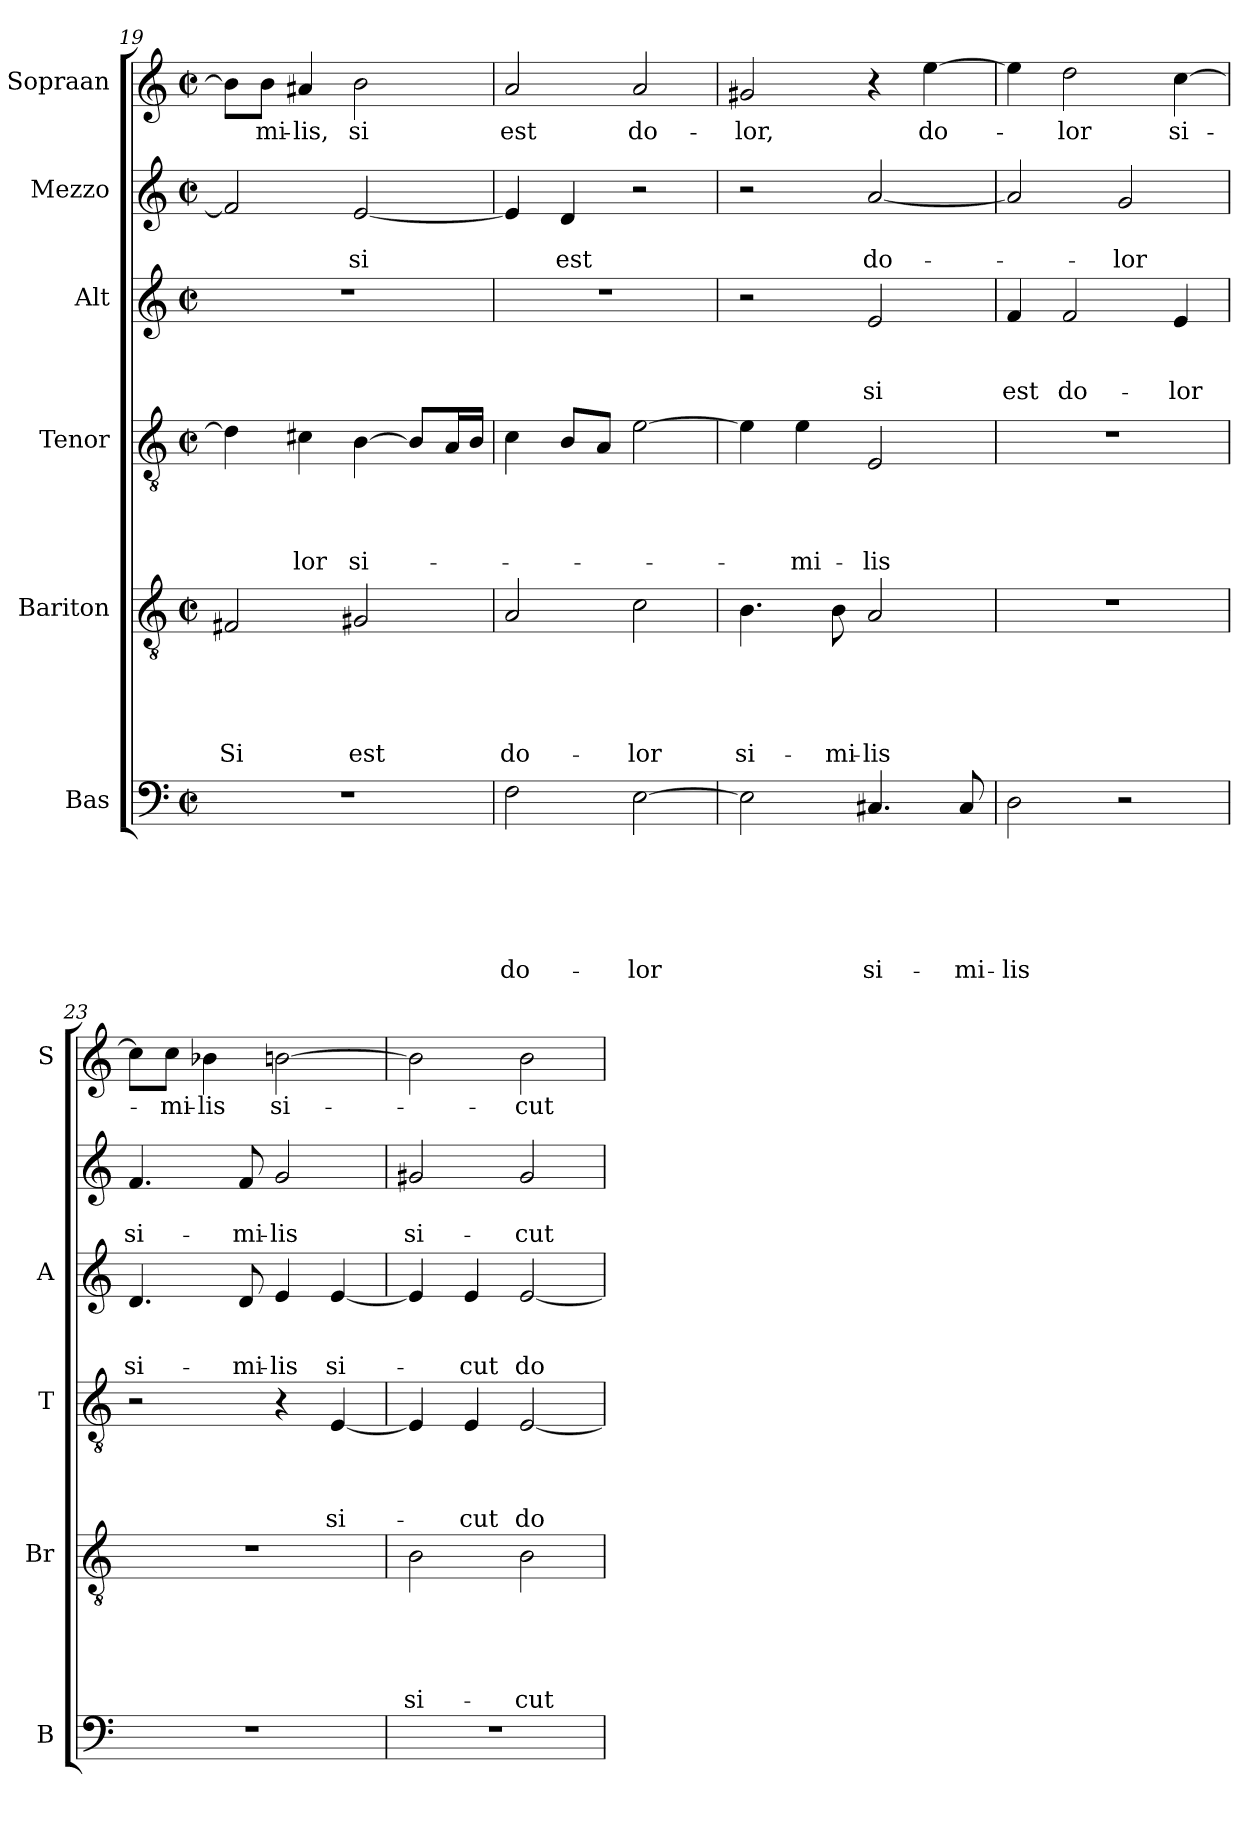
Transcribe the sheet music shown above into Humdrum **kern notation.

**kern	**text	**text	**text	**text	**text	**text	**kern	**text	**text	**text	**text	**text	**kern	**text	**text	**text	**text	**kern	**text	**text	**text	**kern	**text	**text	**kern	**text
*part6	*part6	*part6	*part6	*part6	*part6	*part6	*part5	*part5	*part5	*part5	*part5	*part5	*part4	*part4	*part4	*part4	*part4	*part3	*part3	*part3	*part3	*part2	*part2	*part2	*part1	*part1
*staff6	*staff6	*staff6	*staff6	*staff6	*staff6	*staff6	*staff5	*staff5	*staff5	*staff5	*staff5	*staff5	*staff4	*staff4	*staff4	*staff4	*staff4	*staff3	*staff3	*staff3	*staff3	*staff2	*staff2	*staff2	*staff1	*staff1
*I"Bas	*	*	*	*	*	*	*I"Bariton	*	*	*	*	*	*I"Tenor	*	*	*	*	*I"Alt	*	*	*	*I"Mezzo	*	*	*I"Sopraan	*
*I'B	*	*	*	*	*	*	*I'Br	*	*	*	*	*	*I'T	*	*	*	*	*I'A	*	*	*	*	*	*	*I'S	*
*clefF4	*	*	*	*	*	*	*clefGv2	*	*	*	*	*	*clefGv2	*	*	*	*	*clefG2	*	*	*	*clefG2	*	*	*clefG2	*
*k[]	*	*	*	*	*	*	*k[]	*	*	*	*	*	*k[]	*	*	*	*	*k[]	*	*	*	*k[]	*	*	*k[]	*
*C:	*	*	*	*	*	*	*C:	*	*	*	*	*	*C:	*	*	*	*	*C:	*	*	*	*C:	*	*	*C:	*
*M2/2	*	*	*	*	*	*	*M2/2	*	*	*	*	*	*M2/2	*	*	*	*	*M2/2	*	*	*	*M2/2	*	*	*M2/2	*
*met(c|)	*	*	*	*	*	*	*met(c|)	*	*	*	*	*	*met(c|)	*	*	*	*	*met(c|)	*	*	*	*met(c|)	*	*	*met(c|)	*
=19	=19	=19	=19	=19	=19	=19	=19	=19	=19	=19	=19	=19	=19	=19	=19	=19	=19	=19	=19	=19	=19	=19	=19	=19	=19	=19
!	!	!	!	!	!	!	!	!	!	!	!	!LO:LY:b	!	!	!	!	!	!	!	!	!	!	!	!	!	!
1r	.	.	.	.	.	.	2F#X/	.	.	.	.	Si	4d\]	.	.	.	.	1r	.	.	.	2f#/]	.	.	8b\L]	.
!	!	!	!	!	!	!	!	!	!	!	!	!	!	!	!	!	!	!	!	!	!	!	!	!	!	!LO:LY:b
.	.	.	.	.	.	.	.	.	.	.	.	.	.	.	.	.	.	.	.	.	.	.	.	.	8b\J	-mi-
!	!	!	!	!	!	!	!	!	!	!	!	!	!	!	!	!	!LO:LY:b	!	!	!	!	!	!	!	!	!LO:LY:b
.	.	.	.	.	.	.	.	.	.	.	.	.	4c#X\	.	.	.	-lor	.	.	.	.	.	.	.	4a#X/	-lis,
!	!	!	!	!	!	!	!	!	!	!	!	!LO:LY:b	!	!	!	!	!LO:LY:b	!	!	!	!	!	!	!LO:LY:b	!	!LO:LY:b
.	.	.	.	.	.	.	2G#X/	.	.	.	.	est	[4B\	.	.	.	si-	.	.	.	.	[2e/	.	si	2b\	si
.	.	.	.	.	.	.	.	.	.	.	.	.	8B/L]	.	.	.	.	.	.	.	.	.	.	.	.	.
.	.	.	.	.	.	.	.	.	.	.	.	.	16A/L	.	.	.	.	.	.	.	.	.	.	.	.	.
.	.	.	.	.	.	.	.	.	.	.	.	.	16B/JJ	.	.	.	.	.	.	.	.	.	.	.	.	.
=20	=20	=20	=20	=20	=20	=20	=20	=20	=20	=20	=20	=20	=20	=20	=20	=20	=20	=20	=20	=20	=20	=20	=20	=20	=20	=20
!	!	!	!	!	!	!LO:LY:b	!	!	!	!	!	!LO:LY:b	!	!	!	!	!	!	!	!	!	!	!	!	!	!LO:LY:b
2F\	.	.	.	.	.	do-	2A/	.	.	.	.	do-	4c\	.	.	.	.	1r	.	.	.	4e/]	.	.	2a/	est
!	!	!	!	!	!	!	!	!	!	!	!	!	!	!	!	!	!	!	!	!	!	!	!	!LO:LY:b	!	!
.	.	.	.	.	.	.	.	.	.	.	.	.	8B/L	.	.	.	.	.	.	.	.	4d/	.	est	.	.
.	.	.	.	.	.	.	.	.	.	.	.	.	8A/J	.	.	.	.	.	.	.	.	.	.	.	.	.
!	!	!	!	!	!	!LO:LY:b	!	!	!	!	!	!LO:LY:b	!	!	!	!	!	!	!	!	!	!	!	!	!	!LO:LY:b
[2E\	.	.	.	.	.	-lor	2c\	.	.	.	.	-lor	[2e\	.	.	.	.	.	.	.	.	2r	.	.	2a/	do-
!!LO:LB:g=z
=21	=21	=21	=21	=21	=21	=21	=21	=21	=21	=21	=21	=21	=21	=21	=21	=21	=21	=21	=21	=21	=21	=21	=21	=21	=21	=21
!	!	!	!	!	!	!	!	!	!	!	!	!LO:LY:b	!	!	!	!	!	!	!	!	!	!	!	!	!	!LO:LY:b
2E\]	.	.	.	.	.	.	4.B\	.	.	.	.	si-	4e\]	.	.	.	.	2r	.	.	.	2r	.	.	2g#X/	-lor,
!	!	!	!	!	!	!	!	!	!	!	!	!	!	!	!	!	!LO:LY:b	!	!	!	!	!	!	!	!	!
.	.	.	.	.	.	.	.	.	.	.	.	.	4e\	.	.	.	-mi-	.	.	.	.	.	.	.	.	.
!	!	!	!	!	!	!	!	!	!	!	!	!LO:LY:b	!	!	!	!	!	!	!	!	!	!	!	!	!	!
.	.	.	.	.	.	.	8B\	.	.	.	.	-mi-	.	.	.	.	.	.	.	.	.	.	.	.	.	.
!	!	!	!	!	!	!LO:LY:b	!	!	!	!	!	!LO:LY:b	!	!	!	!	!LO:LY:b	!	!	!	!LO:LY:b	!	!	!LO:LY:b	!	!
4.C#X/	.	.	.	.	.	si-	2A/	.	.	.	.	-lis	2E/	.	.	.	-lis	2e/	.	.	si	[2a/	.	do-	4r	.
!	!	!	!	!	!	!	!	!	!	!	!	!	!	!	!	!	!	!	!	!	!	!	!	!	!	!LO:LY:b
.	.	.	.	.	.	.	.	.	.	.	.	.	.	.	.	.	.	.	.	.	.	.	.	.	[4ee\	do-
!	!	!	!	!	!	!LO:LY:b	!	!	!	!	!	!	!	!	!	!	!	!	!	!	!	!	!	!	!	!
8C#/	.	.	.	.	.	-mi-	.	.	.	.	.	.	.	.	.	.	.	.	.	.	.	.	.	.	.	.
=22	=22	=22	=22	=22	=22	=22	=22	=22	=22	=22	=22	=22	=22	=22	=22	=22	=22	=22	=22	=22	=22	=22	=22	=22	=22	=22
!	!	!	!	!	!	!LO:LY:b	!	!	!	!	!	!	!	!	!	!	!	!	!	!	!LO:LY:b	!	!	!	!	!
2D\	.	.	.	.	.	-lis	1r	.	.	.	.	.	1r	.	.	.	.	4f/	.	.	est	2a/]	.	.	4ee\]	.
!	!	!	!	!	!	!	!	!	!	!	!	!	!	!	!	!	!	!	!	!	!LO:LY:b	!	!	!	!	!LO:LY:b
.	.	.	.	.	.	.	.	.	.	.	.	.	.	.	.	.	.	2f/	.	.	do-	.	.	.	2dd\	-lor
!	!	!	!	!	!	!	!	!	!	!	!	!	!	!	!	!	!	!	!	!	!	!	!	!LO:LY:b	!	!
2r	.	.	.	.	.	.	.	.	.	.	.	.	.	.	.	.	.	.	.	.	.	2g/	.	-lor	.	.
!	!	!	!	!	!	!	!	!	!	!	!	!	!	!	!	!	!	!	!	!	!LO:LY:b	!	!	!	!	!LO:LY:b
.	.	.	.	.	.	.	.	.	.	.	.	.	.	.	.	.	.	4e/	.	.	-lor	.	.	.	[4cc\	si-
=23	=23	=23	=23	=23	=23	=23	=23	=23	=23	=23	=23	=23	=23	=23	=23	=23	=23	=23	=23	=23	=23	=23	=23	=23	=23	=23
!	!	!	!	!	!	!	!	!	!	!	!	!	!	!	!	!	!	!	!	!	!LO:LY:b	!	!	!LO:LY:b	!	!
1r	.	.	.	.	.	.	1r	.	.	.	.	.	2r	.	.	.	.	4.d/	.	.	si-	4.f/	.	si-	8cc\L]	.
!	!	!	!	!	!	!	!	!	!	!	!	!	!	!	!	!	!	!	!	!	!	!	!	!	!	!LO:LY:b
.	.	.	.	.	.	.	.	.	.	.	.	.	.	.	.	.	.	.	.	.	.	.	.	.	8cc\J	-mi-
!	!	!	!	!	!	!	!	!	!	!	!	!	!	!	!	!	!	!	!	!	!	!	!	!	!	!LO:LY:b
.	.	.	.	.	.	.	.	.	.	.	.	.	.	.	.	.	.	.	.	.	.	.	.	.	4b-X\	-lis
!	!	!	!	!	!	!	!	!	!	!	!	!	!	!	!	!	!	!	!	!	!LO:LY:b	!	!	!LO:LY:b	!	!
.	.	.	.	.	.	.	.	.	.	.	.	.	.	.	.	.	.	8d/	.	.	-mi-	8f/	.	-mi-	.	.
!	!	!	!	!	!	!	!	!	!	!	!	!	!	!	!	!	!	!	!	!	!LO:LY:b	!	!	!LO:LY:b	!	!LO:LY:b
.	.	.	.	.	.	.	.	.	.	.	.	.	4r	.	.	.	.	4e/	.	.	-lis	2g/	.	-lis	[2bn\	si-
!	!	!	!	!	!	!	!	!	!	!	!	!	!	!	!	!	!LO:LY:b	!	!	!	!LO:LY:b	!	!	!	!	!
.	.	.	.	.	.	.	.	.	.	.	.	.	[4E/	.	.	.	si-	[4e/	.	.	si-	.	.	.	.	.
=24	=24	=24	=24	=24	=24	=24	=24	=24	=24	=24	=24	=24	=24	=24	=24	=24	=24	=24	=24	=24	=24	=24	=24	=24	=24	=24
!	!	!	!	!	!	!	!	!	!	!	!	!LO:LY:b	!	!	!	!	!	!	!	!	!	!	!	!LO:LY:b	!	!
1r	.	.	.	.	.	.	2B\	.	.	.	.	si-	4E/]	.	.	.	.	4e/]	.	.	.	2g#X/	.	si-	2b\]	.
!	!	!	!	!	!	!	!	!	!	!	!	!	!	!	!	!	!LO:LY:b	!	!	!	!LO:LY:b	!	!	!	!	!
.	.	.	.	.	.	.	.	.	.	.	.	.	4E/	.	.	.	-cut	4e/	.	.	-cut	.	.	.	.	.
!	!	!	!	!	!	!	!	!	!	!	!	!LO:LY:b	!	!	!	!	!LO:LY:b	!	!	!	!LO:LY:b	!	!	!LO:LY:b	!	!LO:LY:b
.	.	.	.	.	.	.	2B\	.	.	.	.	-cut	[2E/	.	.	.	do-	[2e/	.	.	do-	2g#/	.	-cut	2b\	-cut
=	=	=	=	=	=	=	=	=	=	=	=	=	=	=	=	=	=	=	=	=	=	=	=	=	=	=
*-	*-	*-	*-	*-	*-	*-	*-	*-	*-	*-	*-	*-	*-	*-	*-	*-	*-	*-	*-	*-	*-	*-	*-	*-	*-	*-
